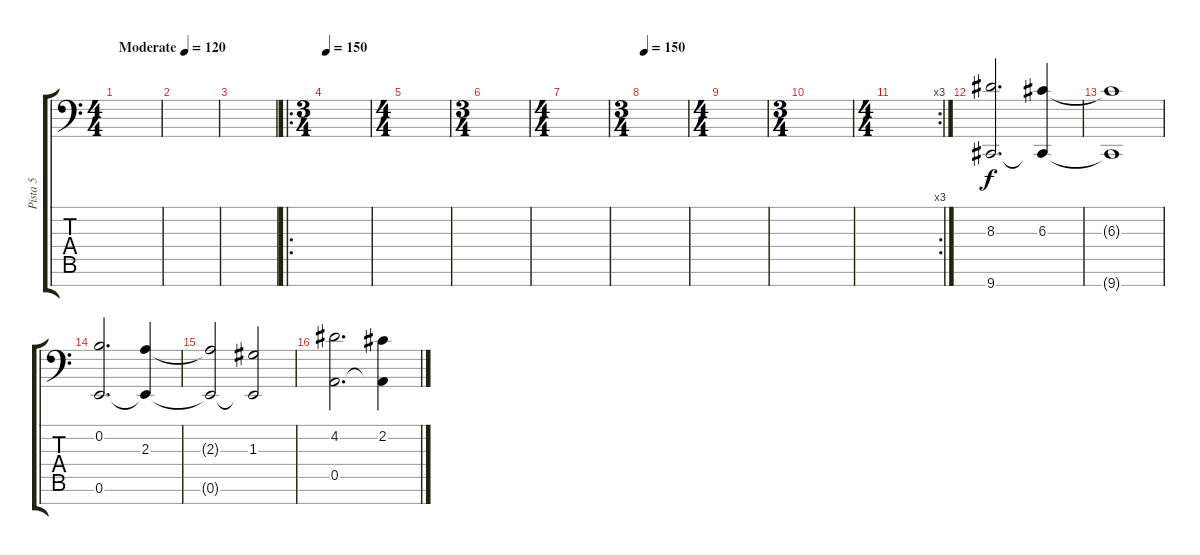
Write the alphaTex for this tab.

\track ("Pista 5" "Pista 5") {instrument acousticgrandpiano}
\staff {score tabs}
\tuning (E4 B3 G3 D3 A2 E2 E1) {hide}
\ts (4 4)
\tempo (120 "Moderate")
\tempo 80
\tempo (120 "Moderate")
\clef f4
\ks c
|
|
|
\ro
\ts (3 4)
\tempo 150
|
\ts (4 4)
|
\ts (3 4)
|
\ts (4 4)
|
\ts (3 4)
\tempo 150
|
\ts (4 4)
|
\ts (3 4)
|
\rc 3
\ts (4 4)
|
(8.3 9.7).2{d} (6.3 9.7{t}).4 |
(6.3{t} 9.7{t}).1 |
(0.2 0.6).2{d} (2.3 0.6{t}).4 |
(2.3{t} 0.6{t}).2 (1.3 0.6{t}).2 |
(4.2 0.5).2{d} (2.2 0.5{t}).4
